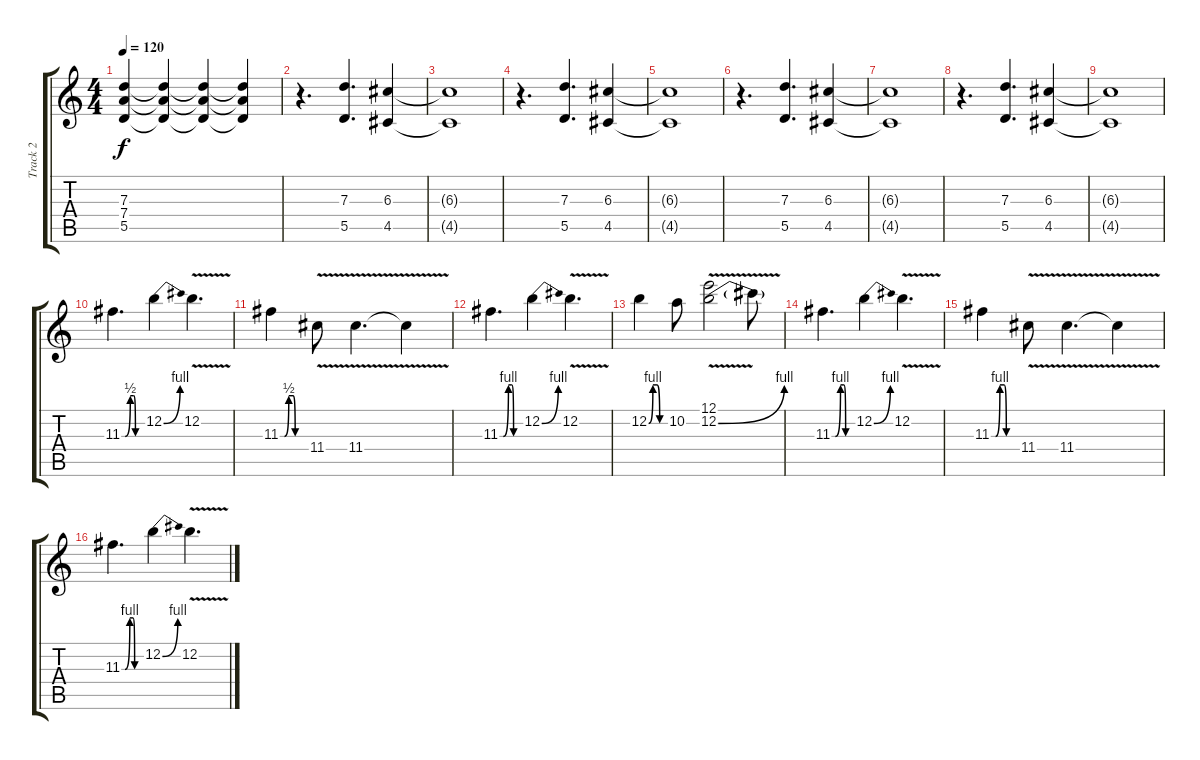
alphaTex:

\track ("Track 2" "Track 2") {instrument distortionguitar}
\staff {score tabs}
\tuning (E4 B3 G3 D3 A2 E2) {hide}
\ts (4 4)
\tempo 120
\clef g2
\ks c
(7.3 7.4 5.5).4{dy f} (7.3{t} 7.4{t} 5.5{t}).4 (7.3{t} 7.4{t} 5.5{t}).4 (7.3{t} 7.4{t} 5.5{t}).4 |
r.4{d} (7.3 5.5).4{d} (6.3 4.5).4 |
(6.3{t} 4.5{t}).1 |
r.4{d} (7.3 5.5).4{d} (6.3 4.5).4 |
(6.3{t} 4.5{t}).1 |
r.4{d} (7.3 5.5).4{d} (6.3 4.5).4 |
(6.3{t} 4.5{t}).1 |
r.4{d} (7.3 5.5).4{d} (6.3 4.5).4 |
(6.3{t} 4.5{t}).1 |
11.3{be (custom 0 0 10 0 25 2 35 2 40 0 60 0)}.4{d} 12.2{be (bend 0 0 60 4)}.4 12.2{v}.4{d} |
11.3{be (custom 0 0 10 0 20 2 30 2 35 0 60 0)}.4 11.4{v}.8 11.4{v}.4{d} 11.4{t}.4 |
11.3{be (custom 0 0 10 0 25 4 35 4 40 0 60 0)}.4{d} 12.2{be (bend 0 0 60 4)}.4 12.2{v}.4{d} |
12.2{be (custom 0 0 15 4 30 4 40 0 46 0 60 0)}.4 10.2.8 (12.1{v} 12.2{be (bend 0 0 60 4) v}).2 12.2{t}.8 |
11.3{be (custom 0 0 10 0 25 4 35 4 40 0 60 0)}.4{d} 12.2{be (bend 0 0 60 4)}.4 12.2{v}.4{d} |
11.3{be (custom 0 0 10 0 20 4 30 4 35 0 60 0)}.4 11.4{v}.8 11.4{v}.4{d} 11.4{t}.4 |
11.3{be (custom 0 0 10 0 25 4 35 4 40 0 60 0)}.4{d} 12.2{be (bend 0 0 60 4)}.4 12.2{v}.4{d}
